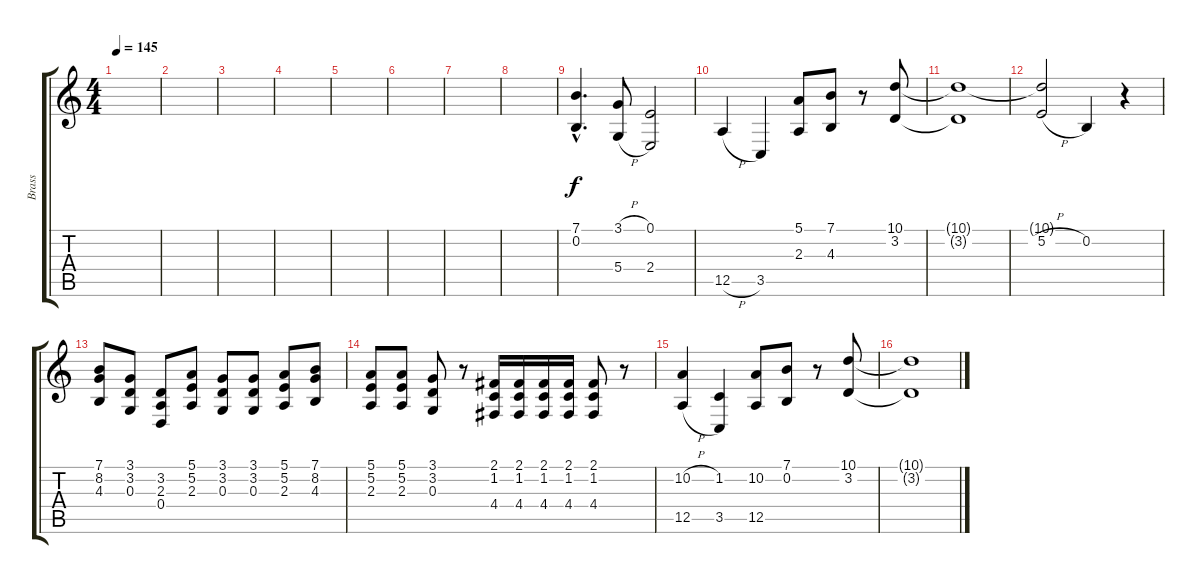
\track ("Brass" "Brass") {instrument synthbrass1}
\staff {score tabs}
\tuning (E4 B3 G3 D3 A2 E2) {hide}
\ts (4 4)
\tempo 145
\clef g2
\ks c
|
|
|
|
|
|
|
|
(7.1{hac} 0.2{hac}).4{d} (3.1{h} 5.4{h}).8 (0.1 2.4).2 |
12.5{h}.4 3.5.4 (5.1 2.3).8 (7.1 4.3).8 r.8 (10.1 3.2).8 |
(10.1{t} 3.2{t}).1 |
(10.1{t} 5.2{h}).2 0.2.4 r.4 |
(7.1 8.2 4.3).8 (3.1 3.2 0.3).8 (3.2 2.3 0.4).8 (5.1 5.2 2.3).8 (3.1 3.2 0.3).8 (3.1 3.2 0.3).8 (5.1 5.2 2.3).8 (7.1 8.2 4.3).8 |
(5.1 5.2 2.3).8 (5.1 5.2 2.3).8 (3.1 3.2 0.3).8 r.8 (2.1 1.2 4.4).16 (2.1 1.2 4.4).16 (2.1 1.2 4.4).16 (2.1 1.2 4.4).16 (2.1 1.2 4.4).8 r.8 |
(10.2{h} 12.5{h}).4 (1.2 3.5).4 (10.2 12.5).8 (7.1 0.2).8 r.8 (10.1 3.2).8 |
(10.1{t} 3.2{t}).1
